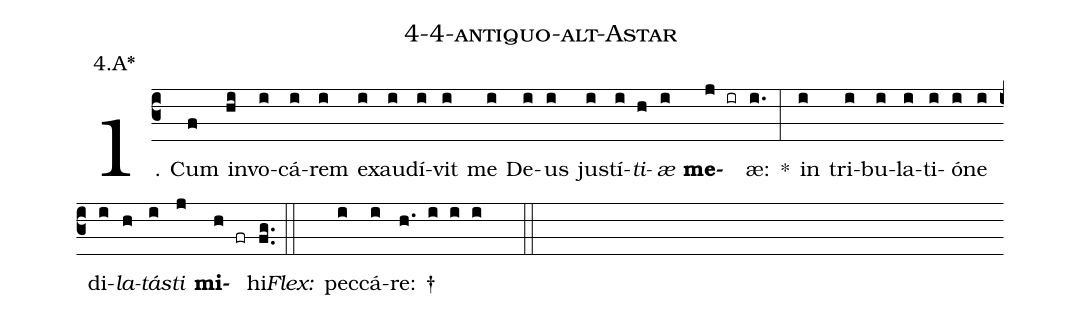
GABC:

name: 4-4-antiquo-alt-Astar;
annotation: 4.A*;
%%
(c3)1. Cum(f) in(hi)vo(i)cá(i)rem(i) ex(i)au(i)dí(i)vit(i) me(i) De(i)us(i) jus(i)tí(i)<i>ti</i>(h)<i>æ</i>(i) <b>me</b>(j ir)æ:(i.) *(:) in(i) tri(i)bu(i)la(i)ti(i)ó(i)ne(i) di(i)<i>la</i>(h)<i>tás</i>(i)<i>ti</i>(j) <b>mi</b>(h fr)hi.(fg..) (::)
<i>Flex:</i>()  pec(i)cá(i)re: †(h. i i i  ::)
